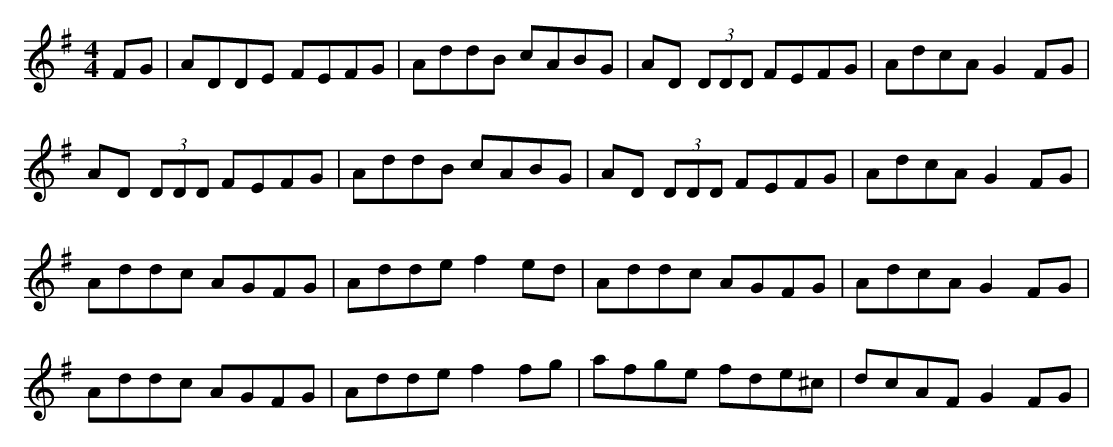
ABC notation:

X:1
M:4/4
K:Dmix
FG|ADDE FEFG|AddB cABG|AD (3DDD FEFG|AdcA G2 FG|
AD (3DDD FEFG|AddB cABG|AD (3DDD FEFG|AdcA G2 FG|
Addc AGFG|Adde f2ed|Addc AGFG|AdcA G2 FG|
Addc AGFG|Adde f2 fg|afge fde^c|dcAF G2 FG|
